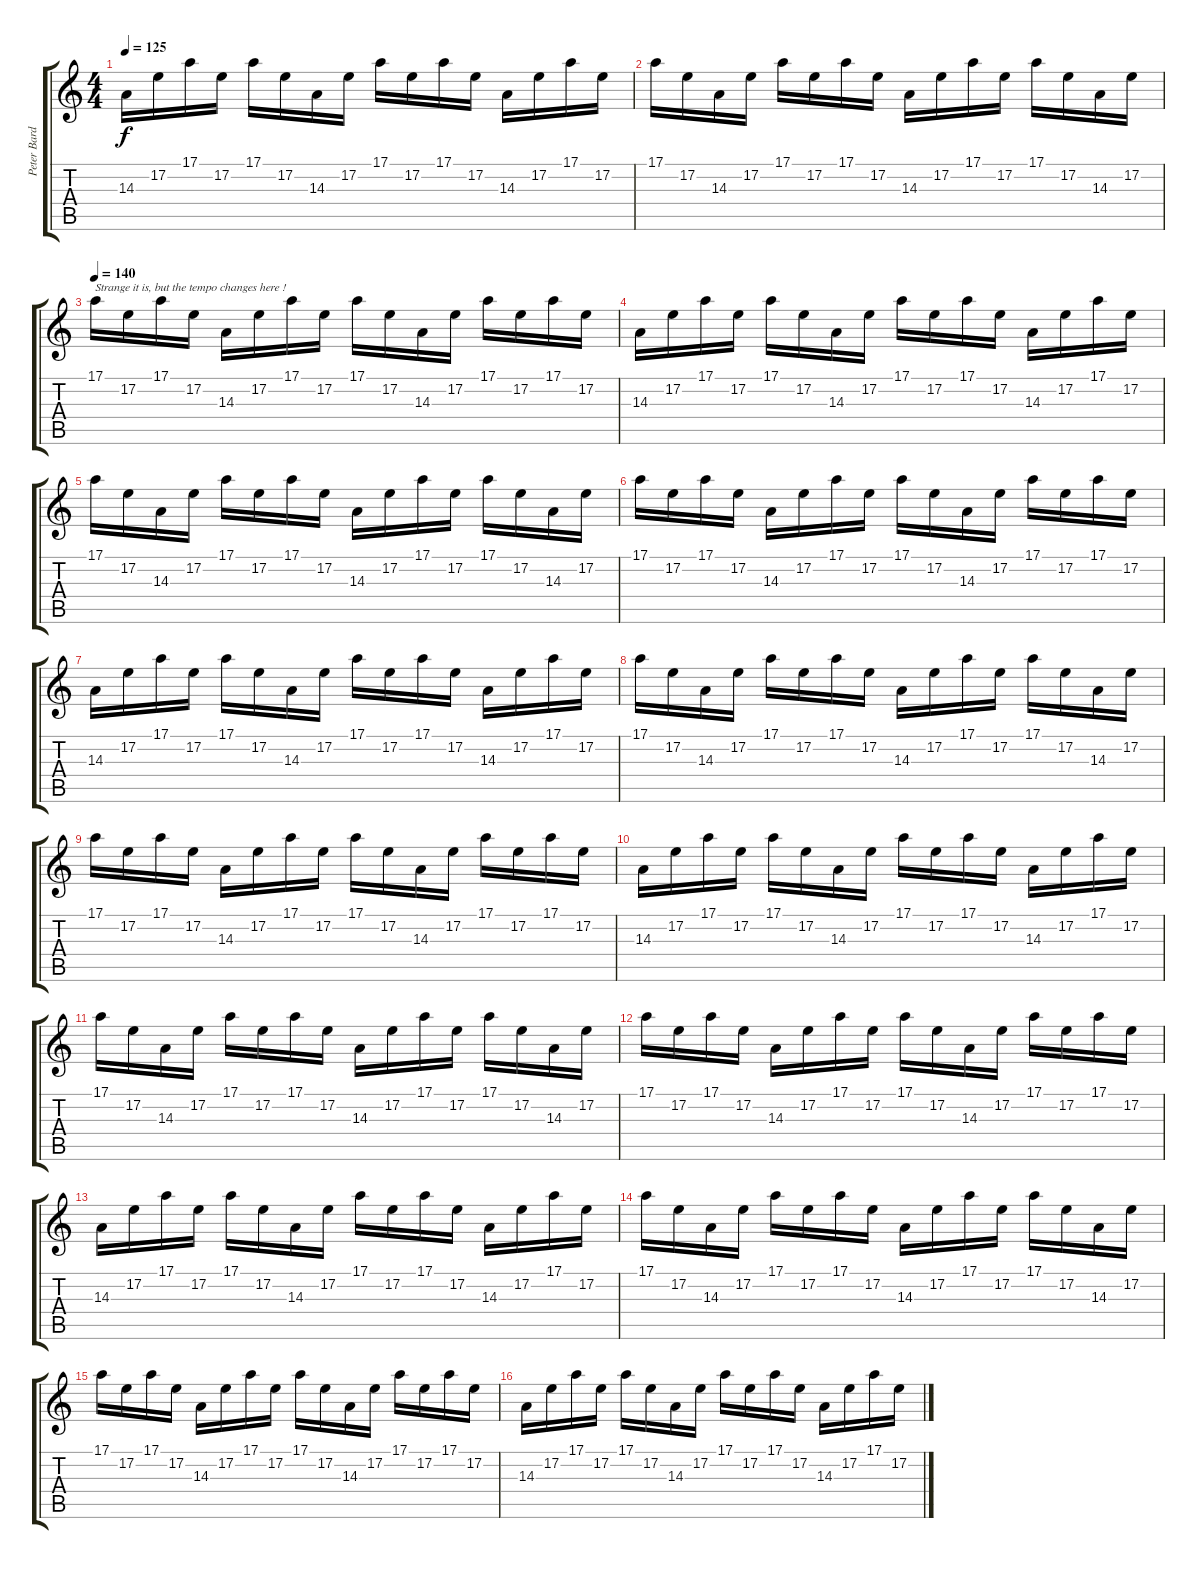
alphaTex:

\track ("Peter Bardens" "Peter Bard") {instrument drawbarorgan}
\staff {score tabs}
\tuning (E4 B3 G3 D3 A2 E2) {hide}
\ts (4 4)
\tempo 125
\clef g2
\ks c
14.3.16{dy f instrument drawbarorgan} 17.2.16 17.1.16 17.2.16 17.1.16 17.2.16 14.3.16 17.2.16 17.1.16 17.2.16 17.1.16 17.2.16 14.3.16 17.2.16 17.1.16 17.2.16 |
17.1.16 17.2.16 14.3.16 17.2.16 17.1.16 17.2.16 17.1.16 17.2.16 14.3.16 17.2.16 17.1.16 17.2.16 17.1.16 17.2.16 14.3.16 17.2.16 |
\tempo 140
17.1.16{txt "Strange it is, but the tempo changes here !"} 17.2.16 17.1.16 17.2.16 14.3.16 17.2.16 17.1.16 17.2.16 17.1.16 17.2.16 14.3.16 17.2.16 17.1.16 17.2.16 17.1.16 17.2.16 |
14.3.16 17.2.16 17.1.16 17.2.16 17.1.16 17.2.16 14.3.16 17.2.16 17.1.16 17.2.16 17.1.16 17.2.16 14.3.16 17.2.16 17.1.16 17.2.16 |
17.1.16 17.2.16 14.3.16 17.2.16 17.1.16 17.2.16 17.1.16 17.2.16 14.3.16 17.2.16 17.1.16 17.2.16 17.1.16 17.2.16 14.3.16 17.2.16 |
17.1.16 17.2.16 17.1.16 17.2.16 14.3.16 17.2.16 17.1.16 17.2.16 17.1.16 17.2.16 14.3.16 17.2.16 17.1.16 17.2.16 17.1.16 17.2.16 |
14.3.16 17.2.16 17.1.16 17.2.16 17.1.16 17.2.16 14.3.16 17.2.16 17.1.16 17.2.16 17.1.16 17.2.16 14.3.16 17.2.16 17.1.16 17.2.16 |
17.1.16 17.2.16 14.3.16 17.2.16 17.1.16 17.2.16 17.1.16 17.2.16 14.3.16 17.2.16 17.1.16 17.2.16 17.1.16 17.2.16 14.3.16 17.2.16 |
17.1.16 17.2.16 17.1.16 17.2.16 14.3.16 17.2.16 17.1.16 17.2.16 17.1.16 17.2.16 14.3.16 17.2.16 17.1.16 17.2.16 17.1.16 17.2.16 |
14.3.16 17.2.16 17.1.16 17.2.16 17.1.16 17.2.16 14.3.16 17.2.16 17.1.16 17.2.16 17.1.16 17.2.16 14.3.16 17.2.16 17.1.16 17.2.16 |
17.1.16 17.2.16 14.3.16 17.2.16 17.1.16 17.2.16 17.1.16 17.2.16 14.3.16 17.2.16 17.1.16 17.2.16 17.1.16 17.2.16 14.3.16 17.2.16 |
17.1.16 17.2.16 17.1.16 17.2.16 14.3.16 17.2.16 17.1.16 17.2.16 17.1.16 17.2.16 14.3.16 17.2.16 17.1.16 17.2.16 17.1.16 17.2.16 |
14.3.16 17.2.16 17.1.16 17.2.16 17.1.16 17.2.16 14.3.16 17.2.16 17.1.16 17.2.16 17.1.16 17.2.16 14.3.16 17.2.16 17.1.16 17.2.16 |
17.1.16 17.2.16 14.3.16 17.2.16 17.1.16 17.2.16 17.1.16 17.2.16 14.3.16 17.2.16 17.1.16 17.2.16 17.1.16 17.2.16 14.3.16 17.2.16 |
17.1.16 17.2.16 17.1.16 17.2.16 14.3.16 17.2.16 17.1.16 17.2.16 17.1.16 17.2.16 14.3.16 17.2.16 17.1.16 17.2.16 17.1.16 17.2.16 |
14.3.16 17.2.16 17.1.16 17.2.16 17.1.16 17.2.16 14.3.16 17.2.16 17.1.16 17.2.16 17.1.16 17.2.16 14.3.16 17.2.16 17.1.16 17.2.16
